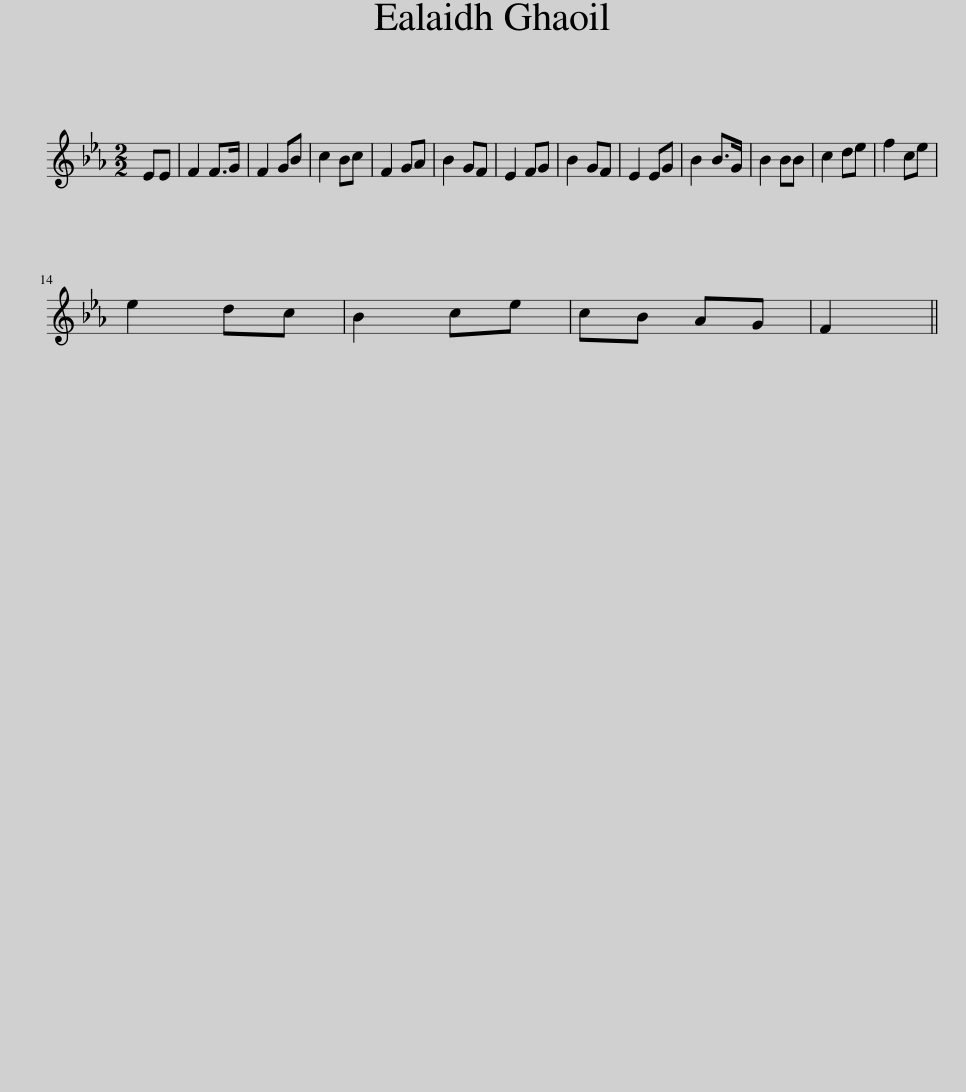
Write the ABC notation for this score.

X:1
L:1/8
M:2/2
I:linebreak $
K:Eb
V:1 treble
V:1
 EE | F2 F>G | F2 GB | c2 Bc | F2 GA | %5
 B2 GF | E2 FG | B2 GF | E2 EG | B2 B>G | %10
 B2 BB | c2 de | f2 ce |$ e2 dc | B2 ce | %15
 cB AG | F2 || %17
